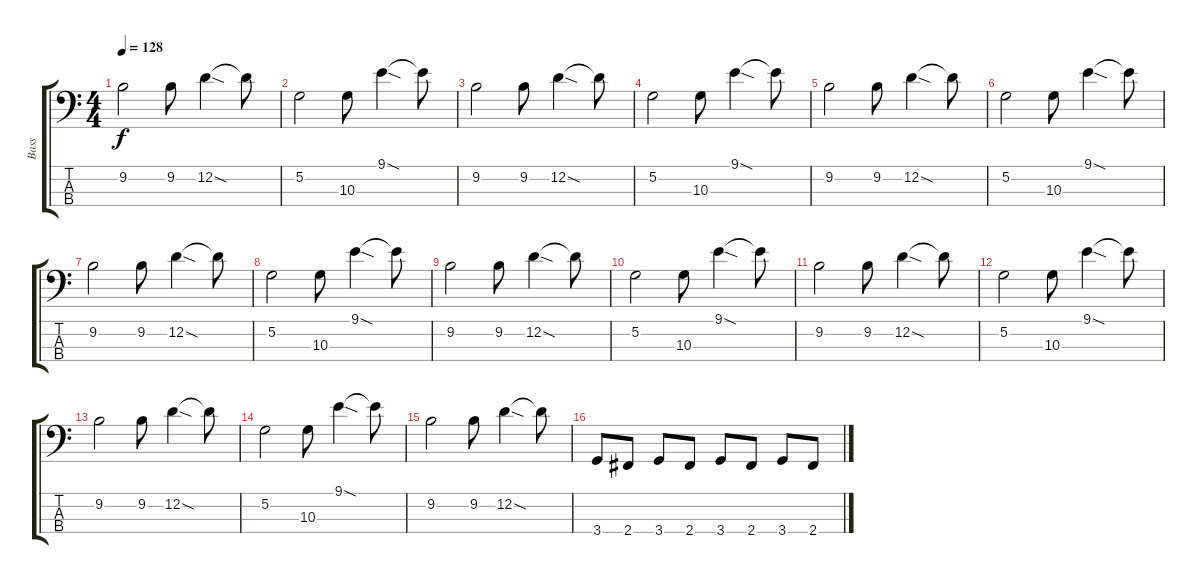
\track ("Bass" "Bass") {instrument electricbassfinger}
\staff {score tabs}
\tuning (G2 D2 A1 E1) {hide}
\ts (4 4)
\tempo 128
\clef f4
\ks c
9.2.2{dy f} 9.2.8 12.2{sod}.4 12.2{t}.8 |
5.2.2 10.3.8 9.1{sod}.4 9.1{t}.8 |
9.2.2 9.2.8 12.2{sod}.4 12.2{t}.8 |
5.2.2 10.3.8 9.1{sod}.4 9.1{t}.8 |
9.2.2 9.2.8 12.2{sod}.4 12.2{t}.8 |
5.2.2 10.3.8 9.1{sod}.4 9.1{t}.8 |
9.2.2 9.2.8 12.2{sod}.4 12.2{t}.8 |
5.2.2 10.3.8 9.1{sod}.4 9.1{t}.8 |
9.2.2 9.2.8 12.2{sod}.4 12.2{t}.8 |
5.2.2 10.3.8 9.1{sod}.4 9.1{t}.8 |
9.2.2 9.2.8 12.2{sod}.4 12.2{t}.8 |
5.2.2 10.3.8 9.1{sod}.4 9.1{t}.8 |
9.2.2 9.2.8 12.2{sod}.4 12.2{t}.8 |
5.2.2 10.3.8 9.1{sod}.4 9.1{t}.8 |
9.2.2 9.2.8 12.2{sod}.4 12.2{t}.8 |
3.4.8 2.4.8 3.4.8 2.4.8 3.4.8 2.4.8 3.4.8 2.4.8
